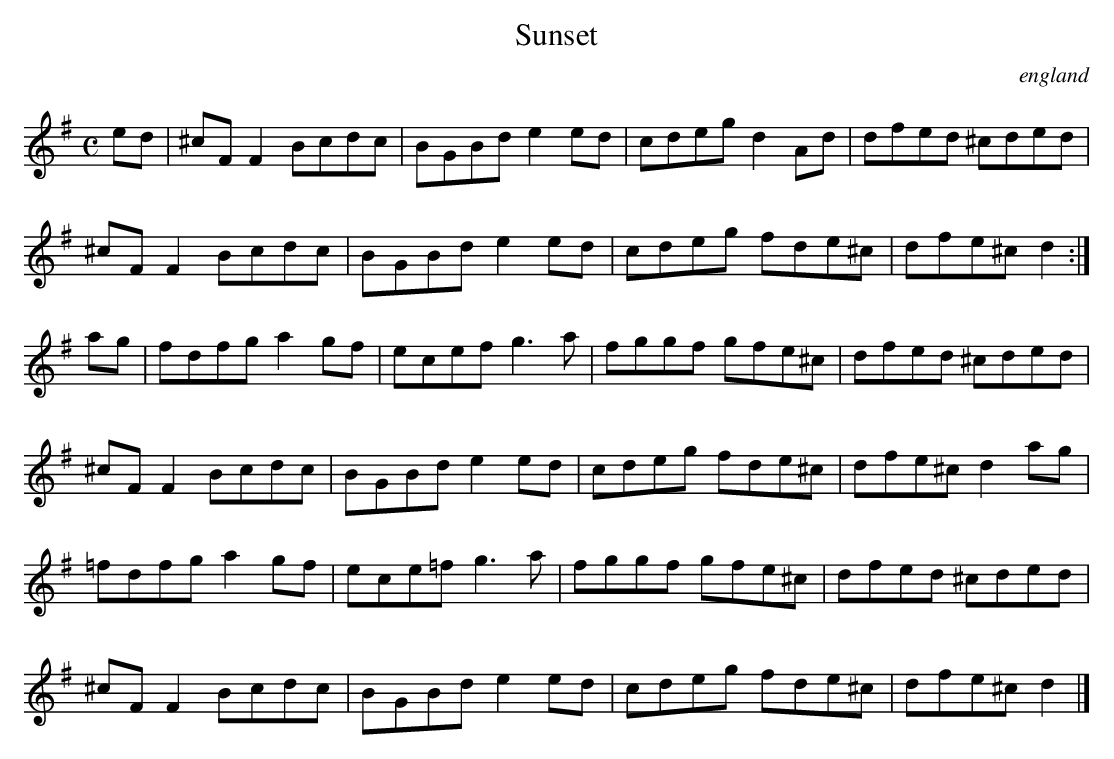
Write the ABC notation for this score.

X:1
T:Sunset
O:england
M:C
L:1/8
K:D Mixolydian
ed|^cFF2 Bcdc|BGBd e2ed|cdeg d2Ad|dfed ^cded|
^cFF2 Bcdc|BGBd e2ed|cdeg fde^c|dfe^c d2:|
ag|fdfg a2gf|ecef g3a|fggf gfe^c|dfed ^cded|
^cFF2 Bcdc|BGBd e2ed|cdeg fde^c|dfe^c d2ag|
=fdfg a2gf|ece=f g3a|fggf gfe^c|dfed ^cded|
^cFF2 Bcdc|BGBd e2ed|cdeg fde^c|dfe^c d2|]
